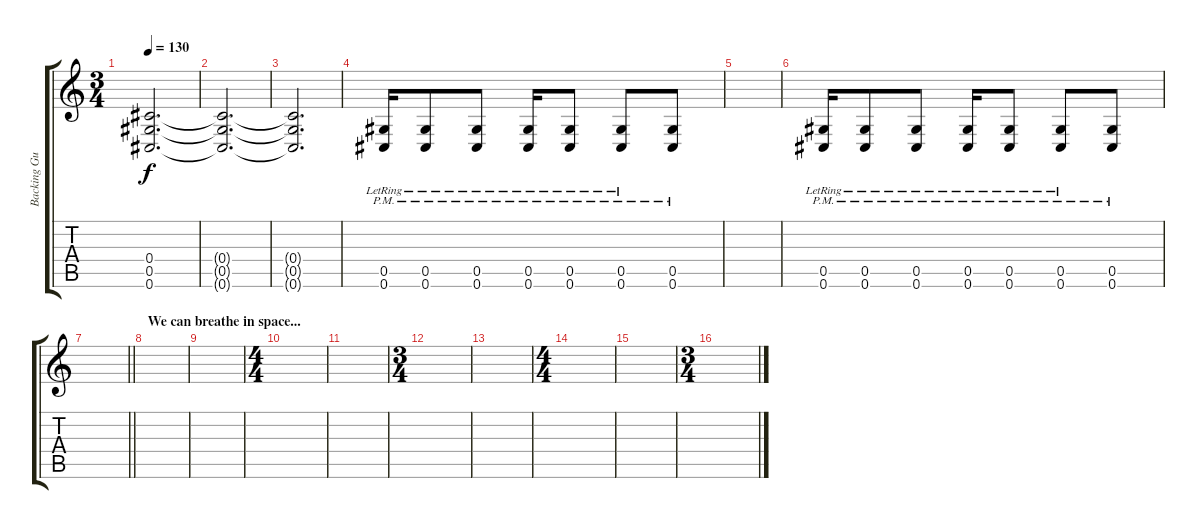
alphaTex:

\track ("Backing Guitar" "Backing Gu") {instrument overdrivenguitar}
\staff {score tabs}
\tuning (Eb4 Bb3 Gb3 Db3 Ab2 Db2) {hide}
\ts (3 4)
\tempo 130
\clef g2
\ks c
(0.4{t} 0.5{t} 0.6{t}).2{d dy f} |
(0.4{t} 0.5{t} 0.6{t}).2{d} |
(0.4{t} 0.5{t} 0.6{t}).2{d} |
(0.5{pm lr} 0.6{pm lr}).16 (0.5{pm lr} 0.6{pm lr}).8 (0.5{pm lr} 0.6{pm lr}).8 (0.5{pm lr} 0.6{pm lr}).16 (0.5{pm lr} 0.6{pm lr}).8 (0.5{pm lr} 0.6{pm lr}).8 (0.5{pm} 0.6{pm}).8 |
|
(0.5{pm lr} 0.6{pm lr}).16 (0.5{pm lr} 0.6{pm lr}).8 (0.5{pm lr} 0.6{pm lr}).8 (0.5{pm lr} 0.6{pm lr}).16 (0.5{pm lr} 0.6{pm lr}).8 (0.5{pm lr} 0.6{pm lr}).8 (0.5{pm} 0.6{pm}).8 |
\barLineRight lightlight
|
\section ("" "We can breathe in space...")
|
|
\ts (4 4)
|
|
\ts (3 4)
|
|
\ts (4 4)
|
|
\ts (3 4)
